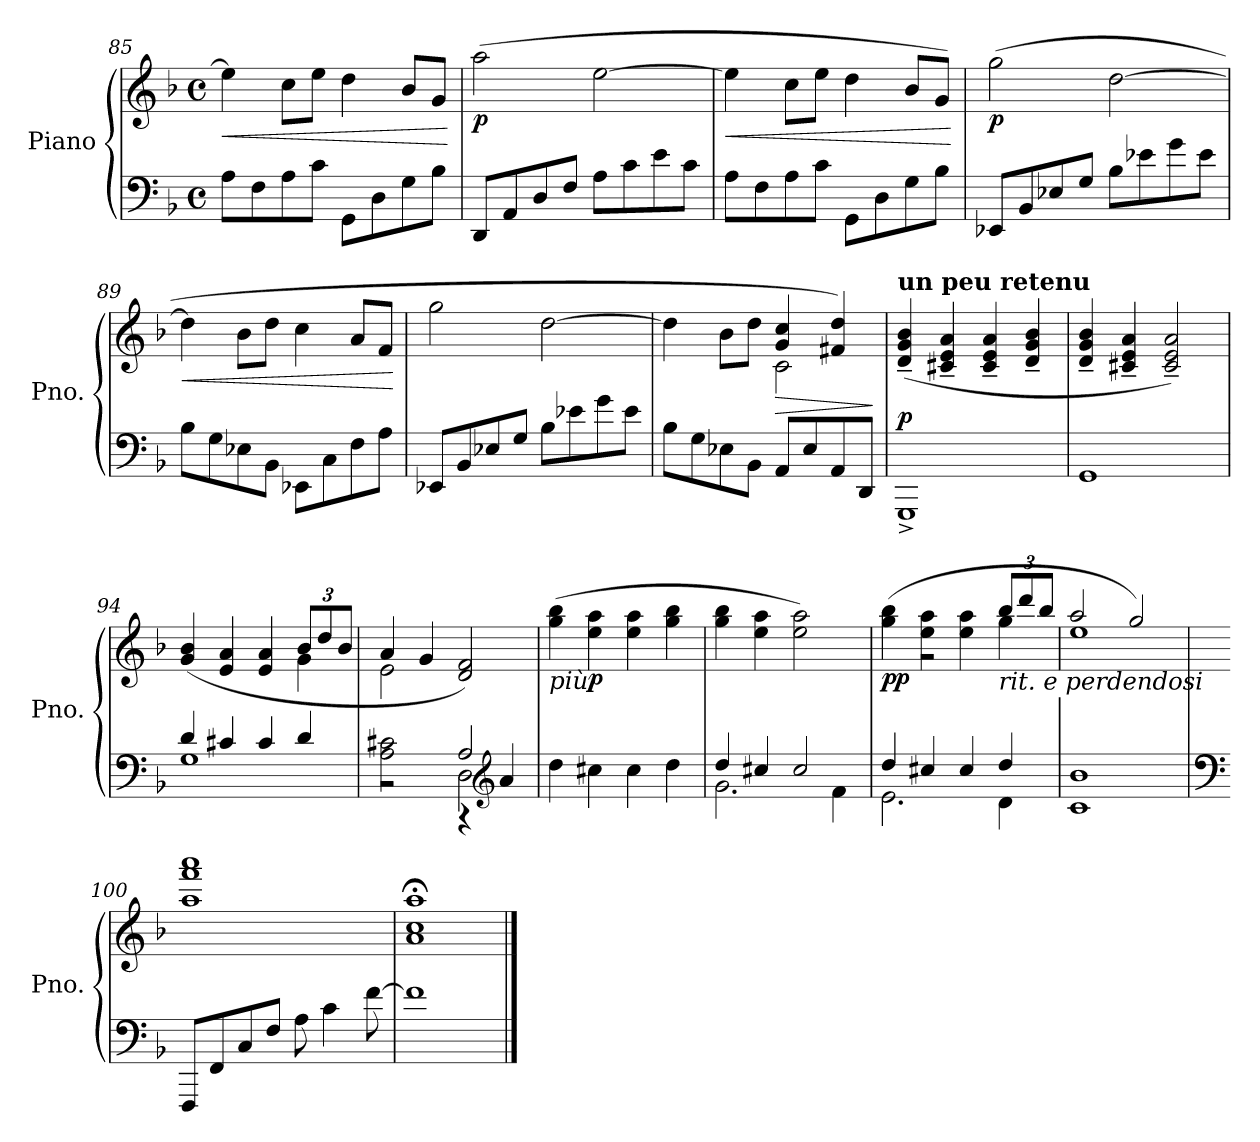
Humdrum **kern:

**kern	**kern	**dynam
*part1	*part1	*part1
*staff2	*staff1	*staff1/2
*I"Piano	*	*
*I'Pno.	*	*
!!LO:LB:g=z
*clefF4	*clefG2	*
*k[b-]	*k[b-]	*
*M4/4	*M4/4	*
*met(c)	*met(c)	*
=85	=85	=85
!	!	!LO:HP:b
8A\L	4ee\]	<
8F\	.	.
8A\	8cc\L	.
8c\J	8ee\J	.
8GG\L	4dd\	.
8D\	.	.
8G\	8b-/L	.
8B-\J	8g/J	.
.	.	[
=86	=86	=86
!	!	!LO:DY:b
8DD/L	(>2aa\	p
8AA/	.	.
8D/	.	.
8F/J	.	.
8A\L	[2ee\	.
8c\	.	.
8e\	.	.
8c\J	.	.
=87	=87	=87
!	!	!LO:HP:b
8A\L	4ee\]	<
8F\	.	.
8A\	8cc\L	.
8c\J	8ee\J	.
8GG\L	4dd\	.
8D\	.	.
8G\	8b-/L	.
8B-\J	8g/J)	.
.	.	[
=88	=88	=88
!	!	!LO:DY:b
8EE-X/L	(>2gg\	p
8BB-/	.	.
8E-X/	.	.
8G/J	.	.
8B-\L	[2dd\	.
8e-X\	.	.
8g\	.	.
8e-\J	.	.
=89	=89	=89
!	!	!LO:HP:b
8B-\L	4dd\]	<
8G\	.	.
8E-X\	8b-\L	.
8BB-\J	8dd\J	.
8EE-X\L	4cc\	.
8C\	.	.
8F\	8a/L	.
8A\J	8f/J	.
.	.	[
!!LO:LB:g=z
=90	=90	=90
8EE-X/L	2gg\	.
8BB-/	.	.
8E-X/	.	.
8G/J	.	.
8B-\L	[2dd\	.
8e-X\	.	.
8g\	.	.
8e-\J	.	.
=91	=91	=91
*	*^	*
8B-\L	4dd\]	2ryy	.
8G\	.	.	.
8E-X\	8b-\L	.	.
8BB-\J	8dd\J	.	.
!	!	!	!LO:HP:b
8AA/L	4g/ 4cc/	2c\	>
8E-/	.	.	.
8AA/	4f#X/ 4dd/)	.	.
8DD/J	.	.	.
*	*v	*v	*
.	.	]
=92	=92	=92
!	!LO:TX:a:B:t=un peu retenu	!
!	!	!LO:DY:a=2
1GGG^	(<4d/~ 4g/~ 4b-/~	p
.	4c#X/~ 4e/~ 4a/~	.
.	4c#/~ 4e/~ 4a/~	.
.	4d/~ 4g/~ 4b-/~	.
=93	=93	=93
1GG	4d/~ 4g/~ 4b-/~	.
.	4c#X/~ 4e/~ 4a/~	.
.	2c#/~ 2e/~ 2a/~)	.
=94	=94	=94
*^	*^	*
4d/	1G	(>4g/ 4b-/	2.ryy	.
4c#X/	.	4e/ 4a/	.	.
4c#/	.	4e/ 4a/	.	.
*	*	*Xbrackettup	*	*
4d/	.	12b-/L	4g\	.
.	.	12dd/	.	.
.	.	12b-/J	.	.
!!LO:PB:g=z	!!
=95	=95	=95	=95	=95
*	*^	*	*	*
2A\ 2c#X\	2r	2ryy	4a/	2e\	.
.	.	.	4g/	.	.
2D\	2A/	4rCC	2d/ 2f/)	2ryy	.
*clefG2	*	*	*	*	*
.	.	4a/	.	.	.
*	*	*	*v	*v	*
=96	=96	=96	=96	=96
!	!	!	!LO:TX:b:i:t=più	!
*v	*v	*v	*	*
4dd\	(>4gg\ 4bb-\	.
!	!	!LO:DY:b
4cc#X\	4ee\ 4aa\	p
4cc#\	4ee\ 4aa\	.
4dd\	4gg\ 4bb-\	.
=97	=97	=97
*^	*	*
4dd/	2.g\	4gg\ 4bb-\	.
4cc#X/	.	4ee\ 4aa\	.
2cc#/	.	2ee\ 2aa\)	.
.	4f\	.	.
=98	=98	=98	=98
*	*	*^	*
!	!	!	!	!LO:DY:b
2.e\	4dd/	(>4gg\ 4bb-\	4ryy	pp
.	4cc#X/	4ee\ 4aa\	2r	.
.	4cc#/	4ee\ 4aa\	.	.
!	!	!LO:TX:b:i:t=rit. e perdendosi	!	!
4d\	4dd/	12bb-/L	4gg\	.
.	.	12ddd/	.	.
.	.	12bb-/J	.	.
*v	*v	*	*	*
=99	=99	=99	=99
1c 1b-	2aa/	1ee	.
.	2gg/)	.	.
*	*v	*v	*
=100	=100	=100
*clefF4	*	*
8FFF/L	1aa 1fff 1aaa	.
8FF/	.	.
8C/	.	.
8F/J	.	.
8A\	.	.
4c\	.	.
[8f\	.	.
=101	=101	=101
1f]	1a;< 1cc;< 1aa;<	.
==	==	==
*-	*-	*-
